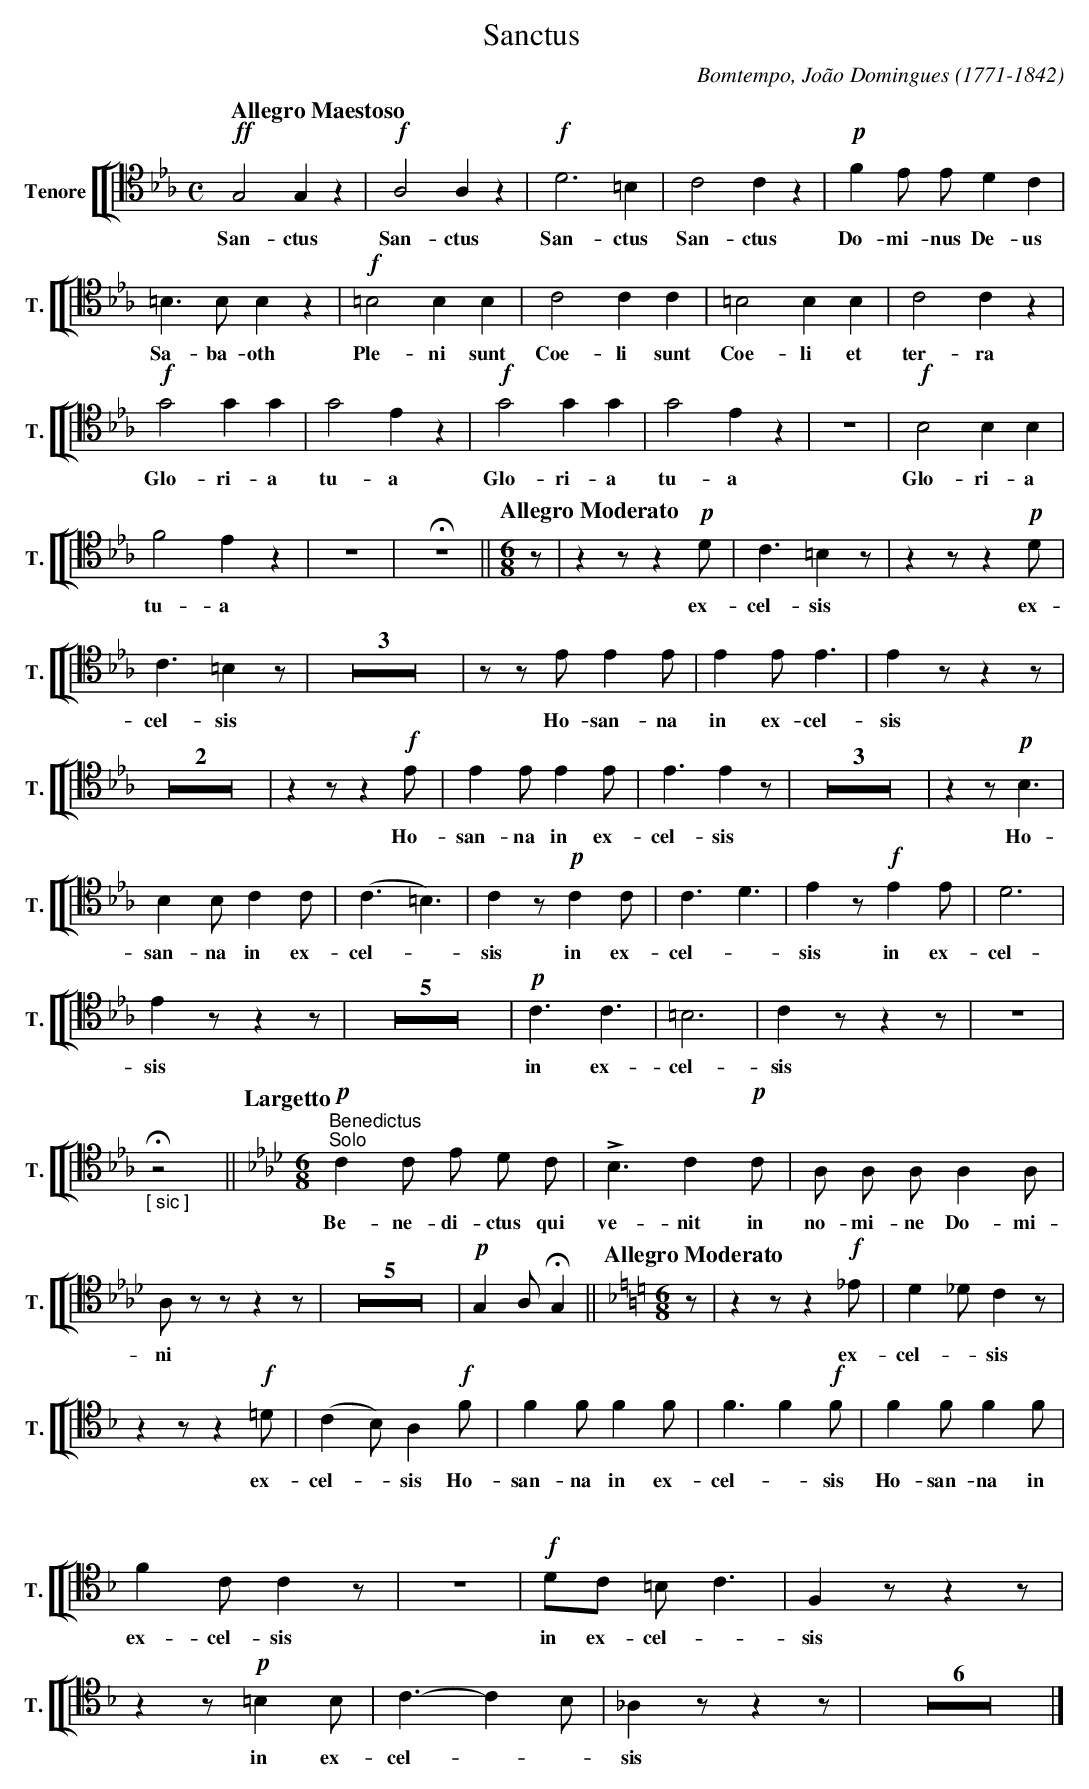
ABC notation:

X:1
T:Sanctus
C:Bomtempo, Jo\~ao Domingues (1771-1842)
M:C
L:1/4
K:Eb
V: 8 clef=tenor name="Tenore" sname="T."
%%staves [[ 8 ]]
[Q:"Allegro Maestoso"] \
   !ff! G,2G,z | \
w: San-ctus
   !f! A,2A,z | \
w: San-ctus
   !f! D3=B, | \
w: San-ctus
   C2Cz | \
w: San-ctus
   !p! FE/ E/DC | =B,>B,B,z | \
w: Do-mi-nus De-us Sa-ba-oth
   !f! =B,2B,B, | C2CC | =B,2B,B, | C2Cz | \
w: Ple-ni sunt Coe-li sunt Coe-li et ter-ra
   !f! G2GG | G2Ez | \
w: Glo-ri-a tu-a
   !f! G2GG | G2Ez | Z | \
w: Glo-ri-a tu-a
   !f! B,2B,B, | F2Ez | Z | !fermata! Z || [Q:"Allegro Moderato"][M:6/8][L:1/8][K:Eb] z | z2zz2 \
w: Glo-ri-a tu-a
   !p!D | C3=B,2z | z2zz2\
w: ex-cel-sis
   !p!D | C3=B,2z | Z3 | zz \
w: ex-cel-sis
   EE2E | E2EE3 | E2zz2z | Z2 | z2zz2\
w: Ho-san-na in ex-cel-sis
   !f! E | E2EE2E | E3E2z | Z3 | z2z \
w: Ho-san-na in ex-cel-sis
    !p! B,3 | B,2B,C2C | (C3=B,3) | C2z  \
w: Ho-san-na in ex-cel--sis
   !p! C2C | C3D3 | E2z \
w: in ex-cel--sis
   !f! E2E | D6 | E2z z2z | Z5 | \
w: in ex-cel-sis
   !p! C3C3 | =B,6 | C2zz2z | Z | !fermata! "_[ sic ]" z4 || \
w: in ex-cel-sis
[Q:"Largetto"][M:6/8][L:1/8][K:Ab] "^Benedictus" "^Solo" !p! C2C E D C | !>!B,3 C2!p!C | A, A, A, A,2 A, | A,zzz2z | Z5 | \
w: Be-ne-di-ctus qui ve-nit in no-mi-ne Do-mi-ni
   !p! G,2A,!fermata!G,2 || [Q:"Allegro Moderato"][M:6/8][L:1/8][K:F] z | z2zz2 \
   !f! _E | D2_DC2z | z2zz2 \
w: ex-cel--sis\
   !f! =D | (C2B,)A,2!f!F | F2FF2F | F3F2!f!F | F2FF2F | F2CC2z | Z | \
w: ex-cel--sis Ho-san-na in ex-cel--sis Ho-san-na in ex-cel-sis
   !f! DC =B,C3 | F,2zz2z | z2z \
w: in ex-cel--sis
   !p! =B,2B, | C3-C2B,| _A,2zz2z | Z6 |]\
w: in ex-cel---sis
